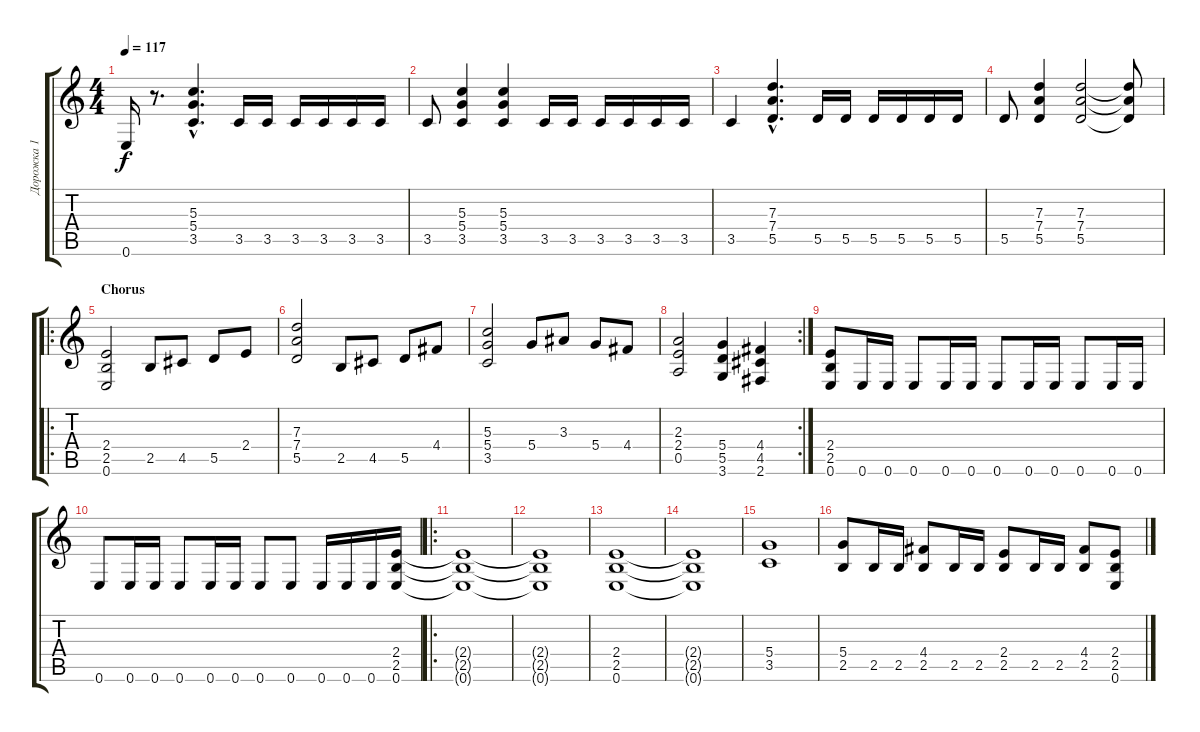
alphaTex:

\track ("Дорожка 1" "Дорожка 1") {instrument distortionguitar}
\staff {score tabs}
\tuning (E4 B3 G3 D3 A2 E2) {hide}
\ts (4 4)
\tempo 117
\clef g2
\ks c
0.6.16{dy f} r.8{d} (5.3{hac} 5.4{hac} 3.5{hac}).4{d} 3.5.16 3.5.16 3.5.16 3.5.16 3.5.16 3.5.16 |
3.5.8 (5.3 5.4 3.5).4 (5.3 5.4 3.5).4 3.5.16 3.5.16 3.5.16 3.5.16 3.5.16 3.5.16 |
3.5.4 (7.3{hac} 7.4{hac} 5.5{hac}).4{d} 5.5.16 5.5.16 5.5.16 5.5.16 5.5.16 5.5.16 |
5.5.8 (7.3 7.4 5.5).4 (7.3 7.4 5.5).2 (7.3{t} 7.4{t} 5.5{t}).8 |
\ro
\section ("" "Chorus")
(2.4 2.5 0.6).2 2.5.8 4.5.8 5.5.8 2.4.8 |
(7.3 7.4 5.5).2 2.5.8 4.5.8 5.5.8 4.4.8 |
(5.3 5.4 3.5).2 5.4.8 3.3.8 5.4.8 4.4.8 |
\rc 2
(2.3 2.4 0.5).2 (5.4 5.5 3.6).4 (4.4 4.5 2.6).4 |
(2.4 2.5 0.6).8 0.6.16 0.6.16 0.6.8 0.6.16 0.6.16 0.6.8 0.6.16 0.6.16 0.6.8 0.6.16 0.6.16 |
0.6.8 0.6.16 0.6.16 0.6.8 0.6.16 0.6.16 0.6.8 0.6.8 0.6.16 0.6.16 0.6.16 (2.4 2.5 0.6).16 |
\ro
(2.4{t} 2.5{t} 0.6{t}).1 |
(2.4{t} 2.5{t} 0.6{t}).1 |
(2.4 2.5 0.6).1 |
(2.4{t} 2.5{t} 0.6{t}).1 |
(5.4 3.5).1 |
(5.4 2.5).8 2.5.16 2.5.16 (4.4 2.5).8 2.5.16 2.5.16 (2.4 2.5).8 2.5.16 2.5.16 (4.4 2.5).8 (2.4 2.5 0.6).8
